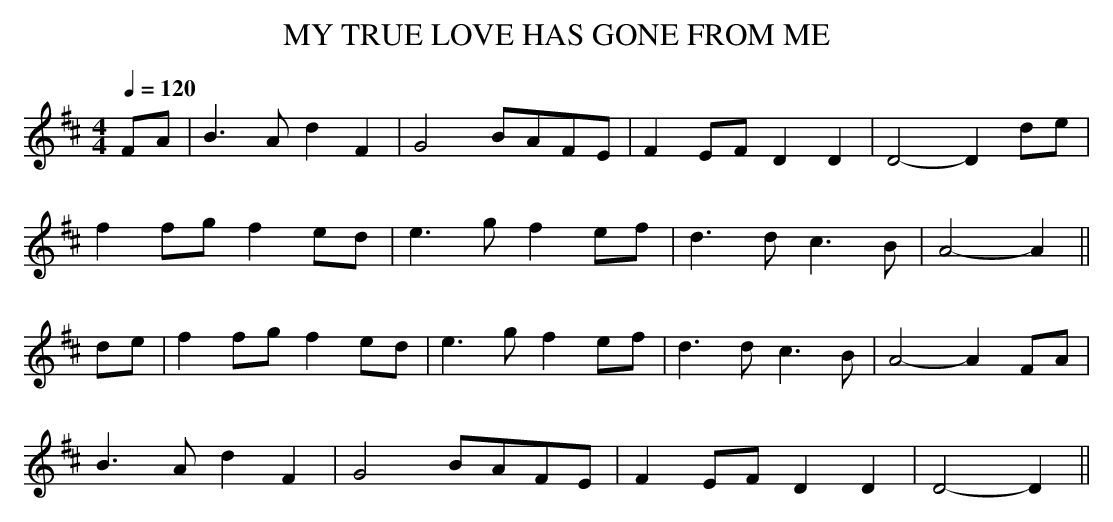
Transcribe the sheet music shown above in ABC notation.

X:1
T:MY TRUE LOVE HAS GONE FROM ME
M:4/4
Q:1/4=120
L:1/8
K:Dmaj
FA|B3 A d2 F2|G4 BAFE|F2 EF D2 D2|D4-D2 de|
f2 fg f2 ed|e3 g f2 ef|d3 d c3 B|A4-A2||
de|f2 fg f2 ed|e3 g f2 ef|d3 d c3 B|A4-A2 FA|
B3 A d2 F2|G4 BAFE|F2 EF D2 D2|D4-D2||
